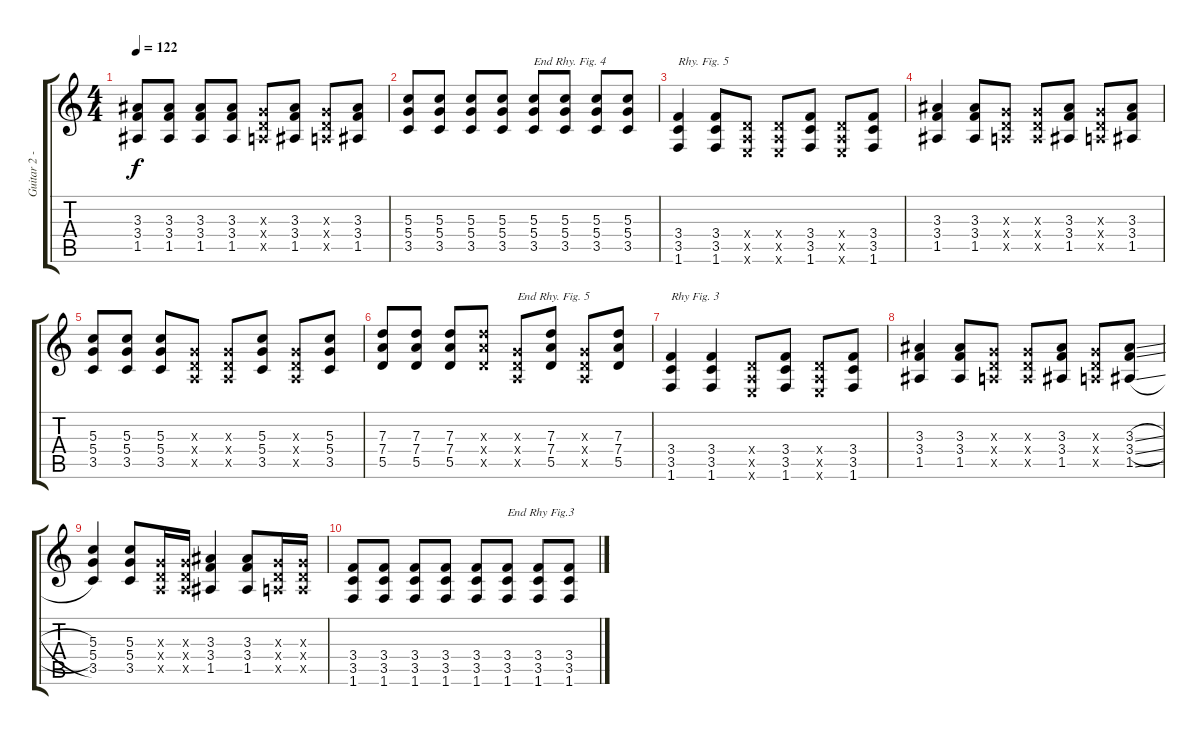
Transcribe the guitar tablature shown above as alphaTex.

\track ("Guitar 2 - Main Rhythm" "Guitar 2 -") {instrument overdrivenguitar}
\staff {score tabs}
\tuning (E4 B3 G3 D3 A2 E2) {hide}
\ts (4 4)
\tempo 122
\clef g2
\ks c
(3.3 3.4 1.5).8{dy f} (3.3 3.4 1.5).8 (3.3 3.4 1.5).8 (3.3 3.4 1.5).8 (0.3{x} 0.4{x} 0.5{x}).8 (3.3 3.4 1.5).8 (0.3{x} 0.4{x} 0.5{x}).8 (3.3 3.4 1.5).8 |
(5.3 5.4 3.5).8 (5.3 5.4 3.5).8 (5.3 5.4 3.5).8 (5.3 5.4 3.5).8 (5.3 5.4 3.5).8{txt "End Rhy. Fig. 4"} (5.3 5.4 3.5).8 (5.3 5.4 3.5).8 (5.3 5.4 3.5).8 |
(3.4 3.5 1.6).4{txt "Rhy. Fig. 5"} (3.4 3.5 1.6).8 (0.4{x} 0.5{x} 0.6{x}).8 (0.4{x} 0.5{x} 0.6{x}).8 (3.4 3.5 1.6).8 (0.4{x} 0.5{x} 0.6{x}).8 (3.4 3.5 1.6).8 |
(3.3 3.4 1.5).4 (3.3 3.4 1.5).8 (0.3{x} 0.4{x} 0.5{x}).8 (0.3{x} 0.4{x} 0.5{x}).8 (3.3 3.4 1.5).8 (0.3{x} 0.4{x} 0.5{x}).8 (3.3 3.4 1.5).8 |
(5.3 5.4 3.5).8 (5.3 5.4 3.5).8 (5.3 5.4 3.5).8 (0.3{x} 0.4{x} 0.5{x}).8 (0.3{x} 0.4{x} 0.5{x}).8 (5.3 5.4 3.5).8 (0.3{x} 0.4{x} 0.5{x}).8 (5.3 5.4 3.5).8 |
(7.3 7.4 5.5).8 (7.3 7.4 5.5).8 (7.3 7.4 5.5).8 (7.3{x} 7.4{x} 5.5{x}).8 (0.3{x} 0.4{x} 0.5{x}).8{txt "End Rhy. Fig. 5"} (7.3 7.4 5.5).8 (0.3{x} 0.4{x} 0.5{x}).8 (7.3 7.4 5.5).8 |
(3.4 3.5 1.6).4{txt "Rhy Fig. 3"} (3.4 3.5 1.6).4 (0.4{x} 0.5{x} 0.6{x}).8 (3.4 3.5 1.6).8 (0.4{x} 0.5{x} 0.6{x}).8 (3.4 3.5 1.6).8 |
(3.3 3.4 1.5).4 (3.3 3.4 1.5).8 (0.3{x} 0.4{x} 0.5{x}).8 (0.3{x} 0.4{x} 0.5{x}).8 (3.3 3.4 1.5).8 (0.3{x} 0.4{x} 0.5{x}).8 (3.3{sl} 3.4{sl} 1.5{sl}).8 |
(5.3 5.4 3.5).4 (5.3 5.4 3.5).8 (0.3{x} 0.4{x} 0.5{x}).16 (0.3{x} 0.4{x} 0.5{x}).16 (3.3 3.4 1.5).4 (3.3 3.4 1.5).8 (0.3{x} 0.4{x} 0.5{x}).16 (0.3{x} 0.4{x} 0.5{x}).16 |
(3.4 3.5 1.6).8 (3.4 3.5 1.6).8 (3.4 3.5 1.6).8 (3.4 3.5 1.6).8 (3.4 3.5 1.6).8 (3.4 3.5 1.6).8{txt "End Rhy Fig.3"} (3.4 3.5 1.6).8 (3.4 3.5 1.6).8
